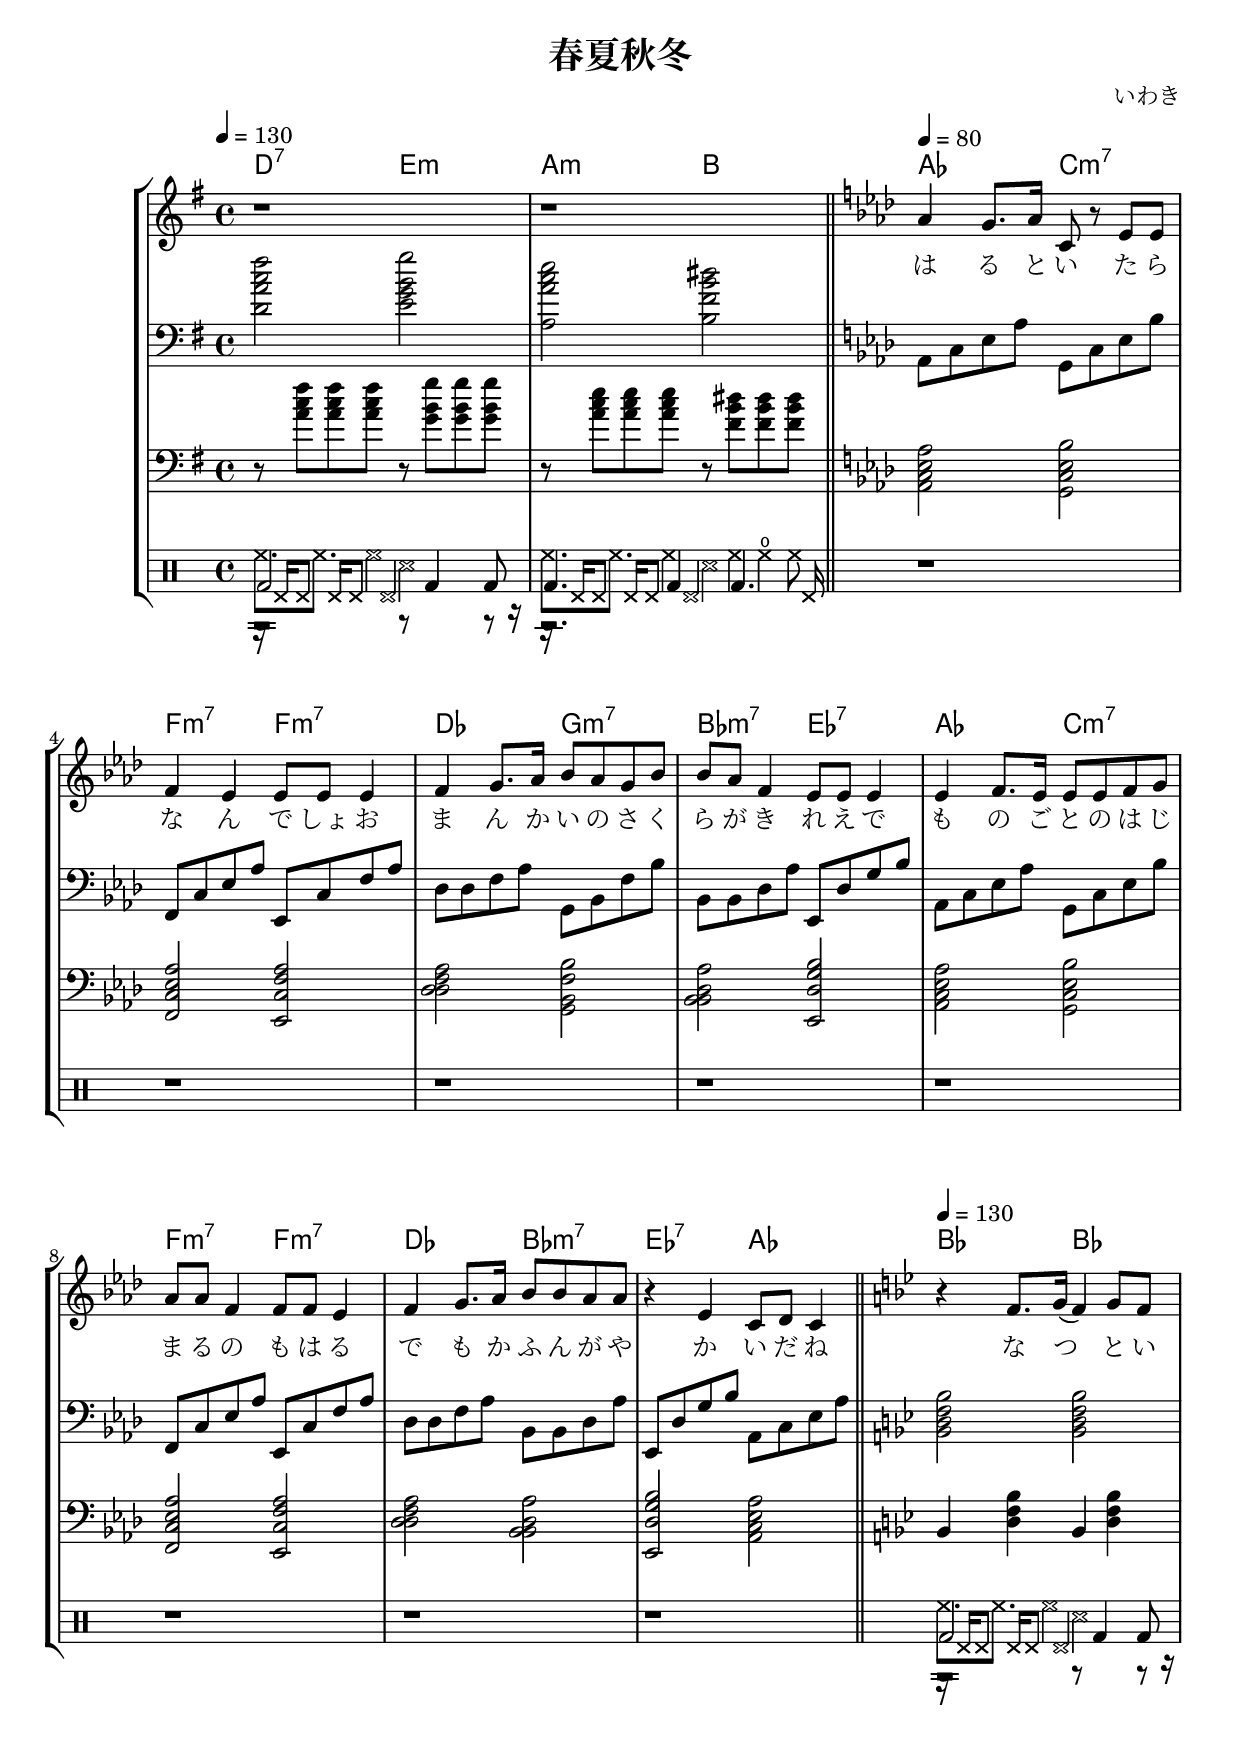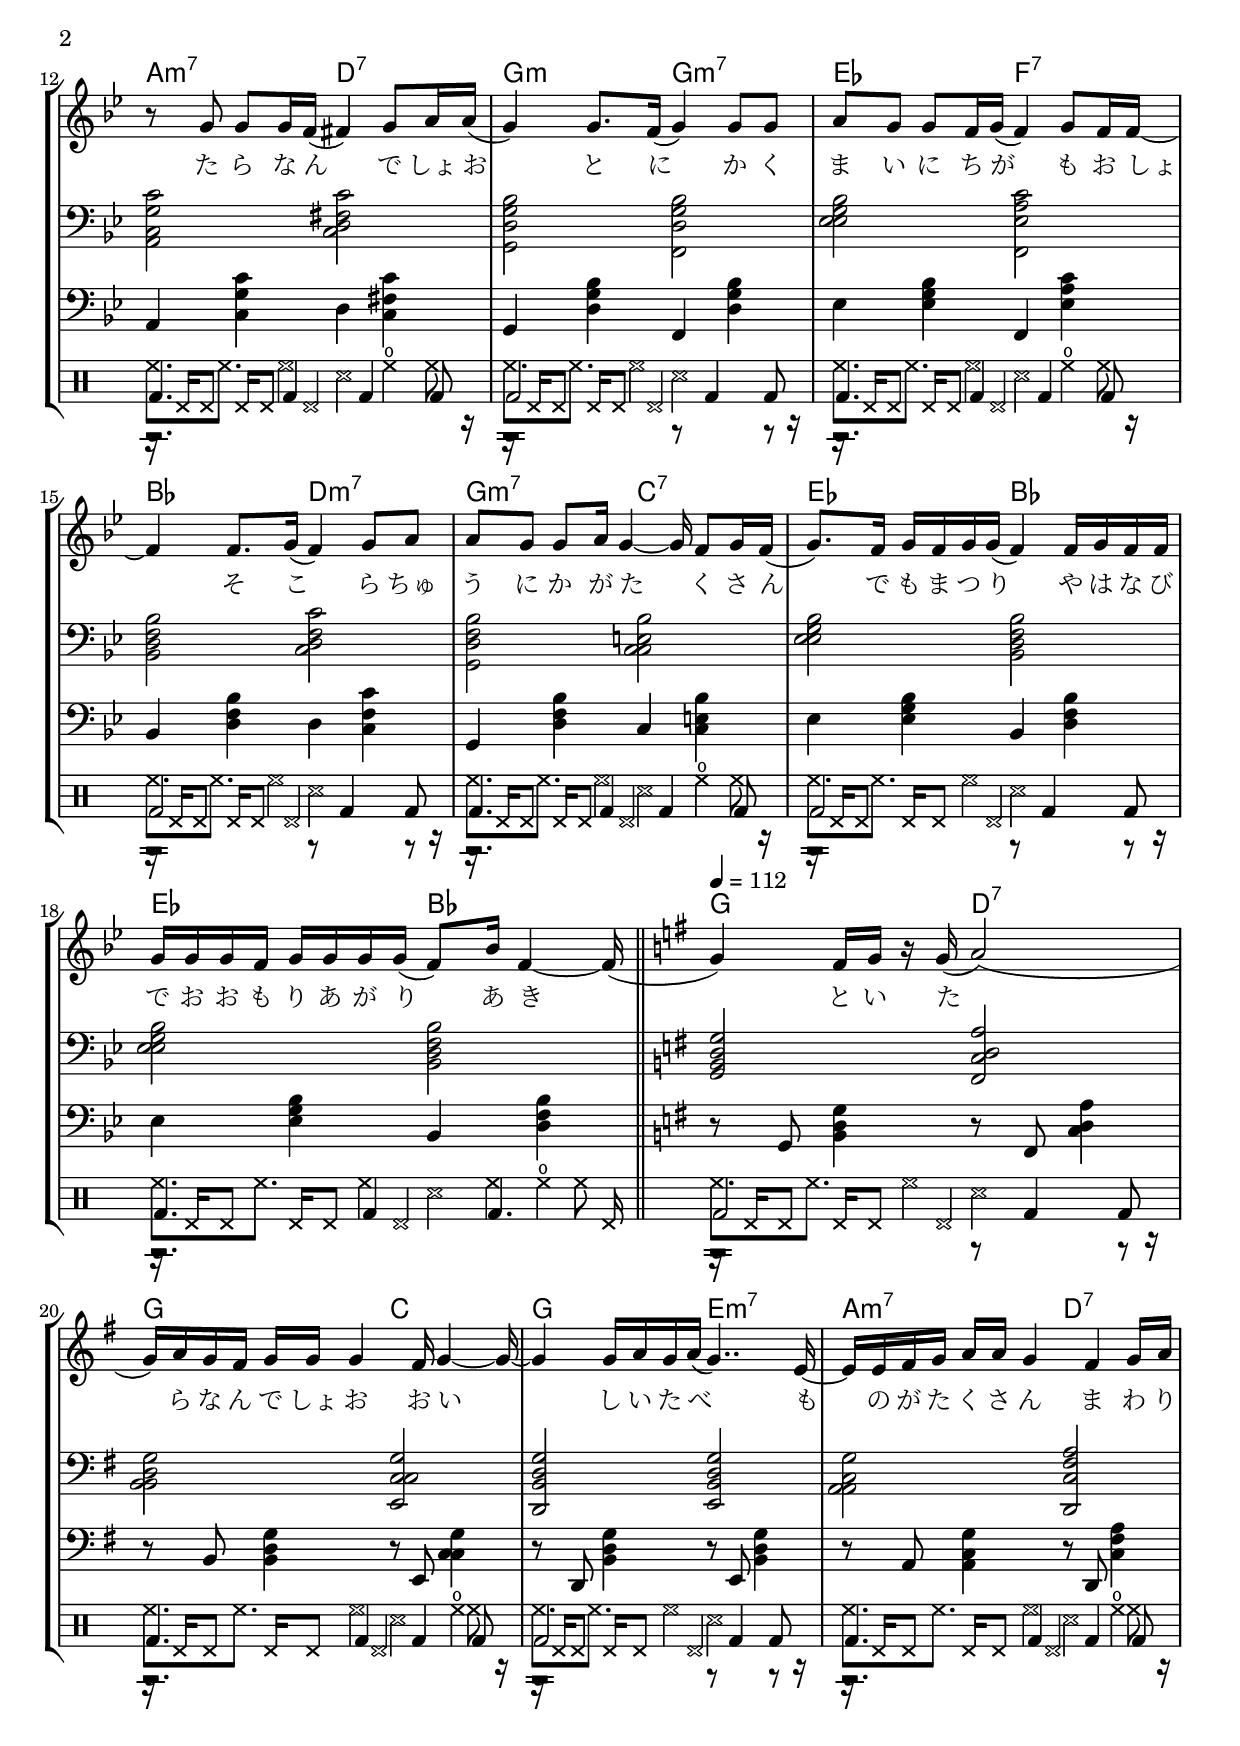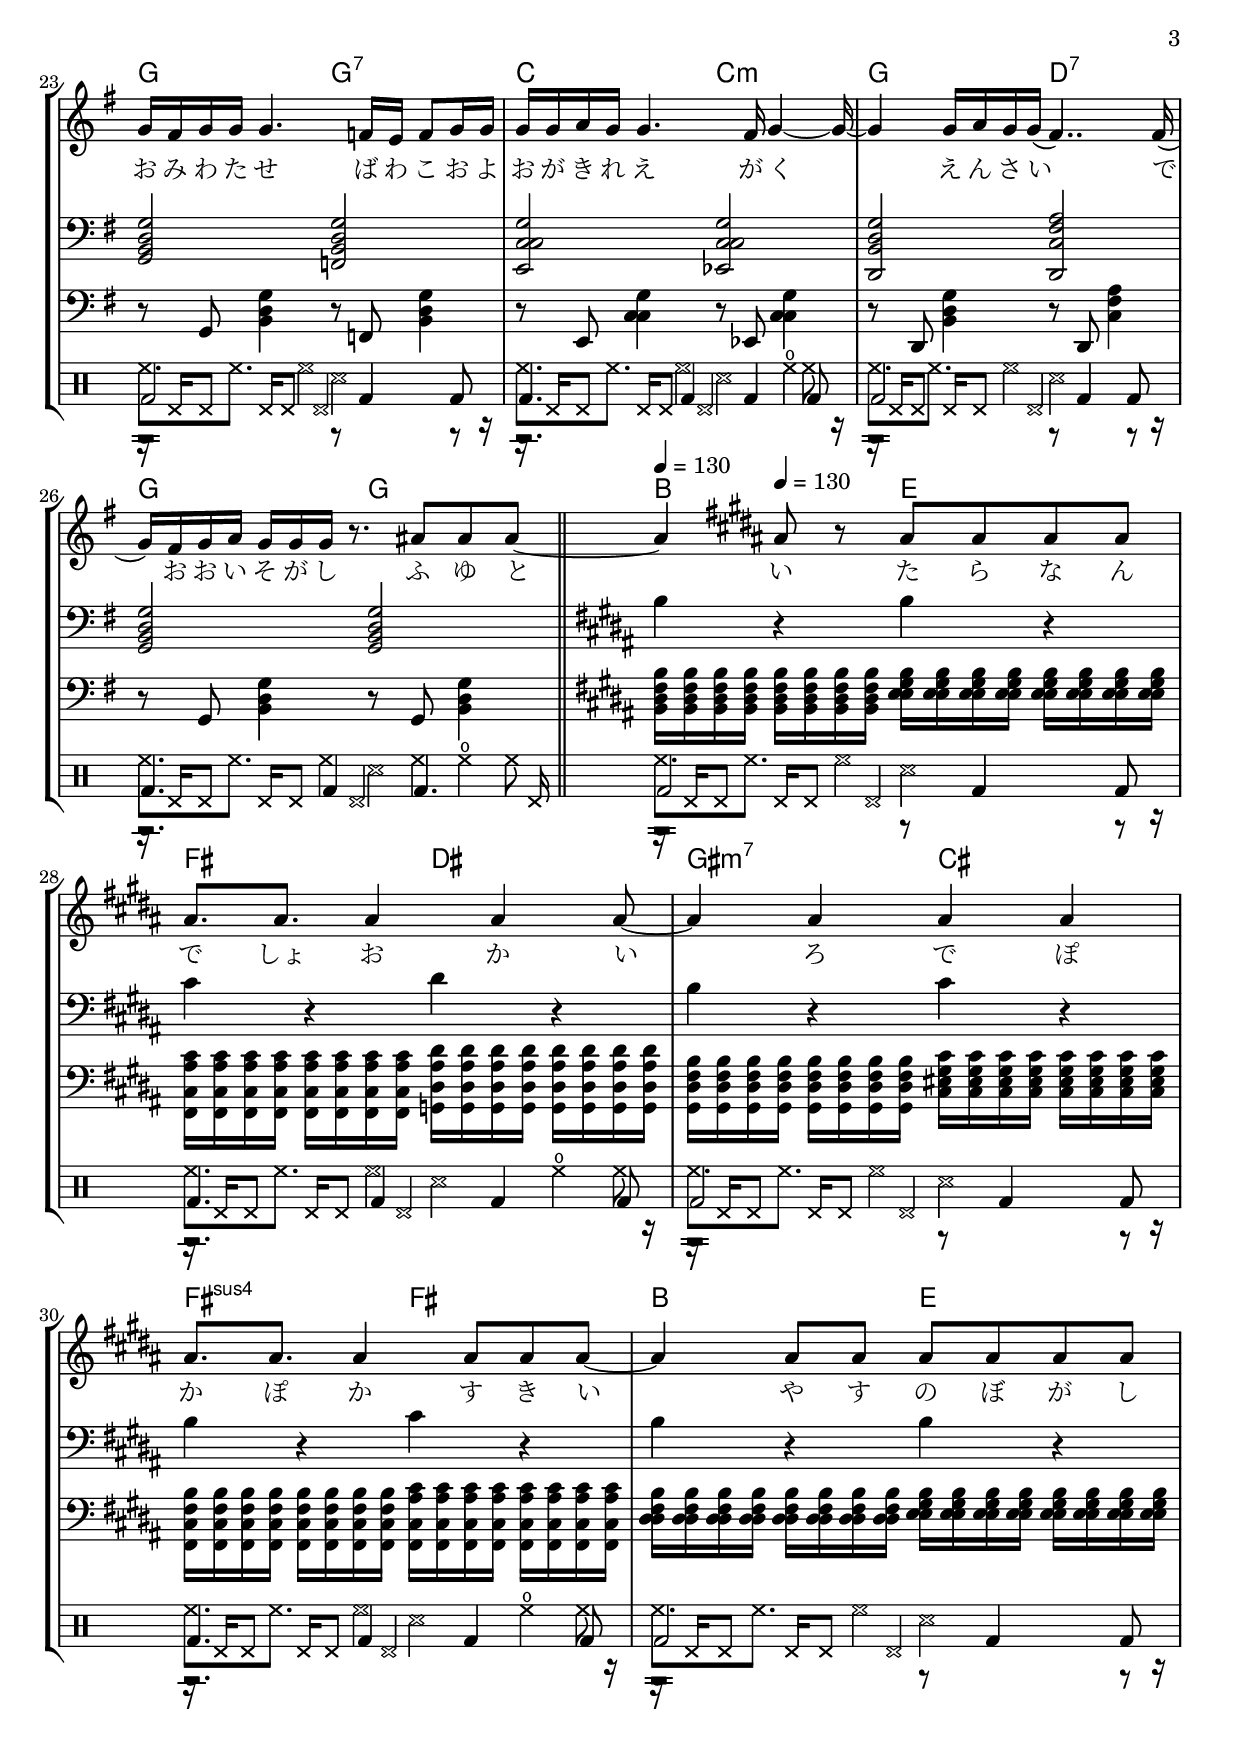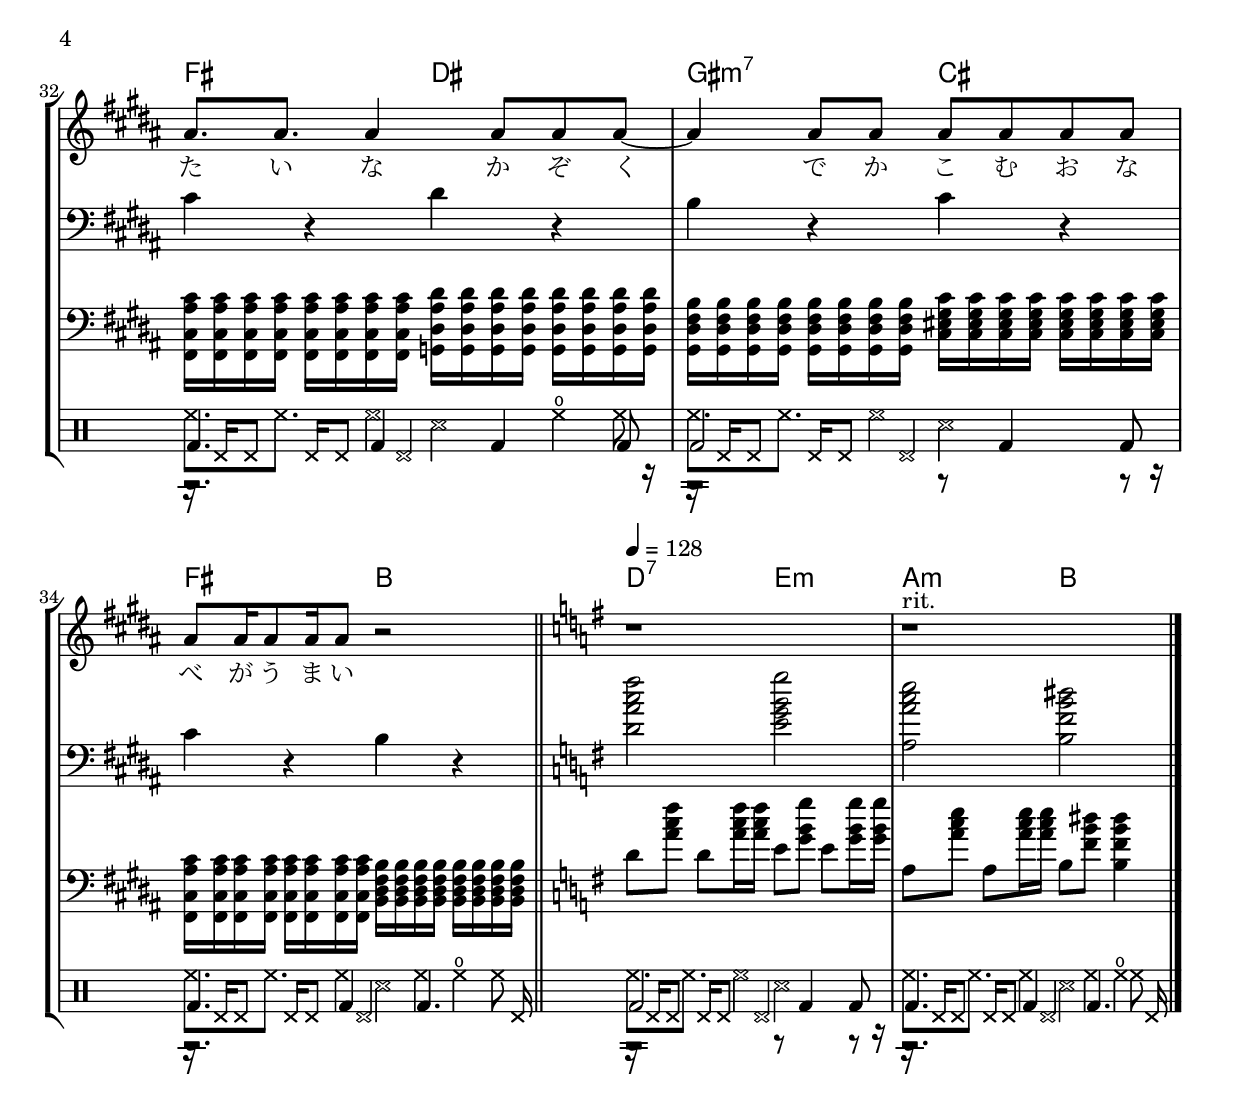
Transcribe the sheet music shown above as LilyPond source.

\version "2.12.1"

\header {
	title = \markup {春夏秋冬}
	composer = \markup \center-column {いわき}
}

harmony = \chordmode {
	d2:7 e:m a:m b 

	as c:min7 f:min7 f:min7 des g:min7 bes:min7 es:7 as c:min7 f:min7 f:min7 des bes:min7 es:7 as 

	bes bes a:min7 d:7 g:m g:min7 es f:7 bes d:min7 g:min7 c:7 es bes es bes 

	g d:7 g c g e:min7 a:min7 d:7 g g:7 c c:m g d:7 g g 

	b e fis dis gis:min7 cis fis:sus4 fis b e fis dis gis:min7 cis fis b 

	d:7 e:m a:m b 
}

melody = {
	\key g \major
	\tempo 4 = 130
	r1 | r1   
	\set Staff.midiInstrument = #"fss0.35"
		\key as \major
	\tempo 4 = 80
 as'4  g'8.  as'16  c'8  r8  es'8  es'8 
	f'4  es'4  es'8  es'8  es'4 
	f'4  g'8.  as'16  bes'8  as'8  g'8  bes'8 
	bes'8  as'8  f'4  es'8  es'8  es'4 
	es'4  f'8.  es'16  es'8  es'8  f'8  g'8 
	as'8  as'8  f'4  f'8  f'8  es'4 
	f'4  g'8.  as'16  bes'8  bes'8  as'8  as'8 
	r4  es'4  c'8  des'8  c'4
	\set Staff.midiInstrument = #"mmi0.40"
		\key bes \major
	\tempo 4 = 130
r4 f'8.  g'16  (f'4)  g'8  f'8 
	r8  g'8  g'8  g'16  f'16  (fis'4)  g'8  a'16  a'16 
	(g'4)  g'8.  f'16  (g'4)  g'8  g'8 
	a'8  g'8  g'8  f'16  g'16  (f'4)  g'8  f'16  f'16~ 
	f'4  f'8.  g'16  (f'4)  g'8  a'8 
	a'8  g'8  g'8  a'16  g'4~g'16  f'8  g'16  f'16 
	(g'8.)  f'16  g'16  f'16  g'16  g'16  (f'4)  f'16  g'16  f'16  f'16 
	g'16  g'16  g'16  f'16  g'16  g'16  g'16  g'16  (f'8)  	\set Staff.midiInstrument = #"mmi0.42"
	bes'16  f'4~f'16 
	(	\key g \major
	\tempo 4 = 112
g'4)  fis'16  g'16  r16  g'16  (a'2) 
	(g'16)  a'16  g'16  fis'16  g'16  g'16  g'4  fis'16  g'4~g'16~ 
	g'4  g'16  a'16  g'16  a'16  (g'4..)  e'16~ 
	e'16  e'16  fis'16  g'16  a'16  a'16  g'4  fis'4  g'16  a'16 
	g'16  fis'16  g'16  g'16  g'4.  f'16  e'16  f'8  g'16  g'16 
	g'16  g'16  a'16  g'16  g'4.  fis'16  g'4~g'16~ 
	g'4  g'16  a'16  g'16  g'16  (fis'4..)  fis'16 
	(g'16)  fis'16  g'16  a'16  g'16  g'16  g'16  	r8. 	\set Staff.midiInstrument = #"mmi0.38"
	ais'8  ais'8  ais'8~ 
	ais'4  	\key b \major
	\tempo 4 = 130
ais'8  r8  ais'8  ais'8  ais'8  ais'8 
	ais'8.  ais'8.  ais'4  ais'4  ais'8~ 
	ais'4  ais'4  ais'4  ais'4 
	ais'8.  ais'8.  ais'4  ais'8  ais'8  ais'8~ 
	ais'4  ais'8  ais'8  ais'8  ais'8  ais'8  ais'8 
	ais'8.  ais'8.  ais'4  ais'8  ais'8  ais'8~ 
	ais'4  ais'8  ais'8  ais'8  ais'8  ais'8  ais'8 
	ais'8  ais'16  ais'8  ais'16  ais'8  	r2 	\key g \major
	\tempo 4 = 128
	r1 | r1^"rit." \bar "|."
}

words = \lyricmode {
	
	は  る  と  い  た  ら  な  ん  で  しょ  お  ま  ん  か  い  の  さ  く  ら  が  き  れ  え  で  も  の  ご  と  の  は  じ  ま  る  の  も  は  る  で  も  か  ふ  ん  が  や  か  い  だ  ね  
	な  つ  と  い  た  ら  な  ん  で  しょ  お  と  に  か  く  ま  い  に  ち  が  も  お  しょ  そ  こ  ら  ちゅ  う  に  か  が  た  く  さ  ん  で  も  ま  つ  り  や  は  な  び  で  お  お  も  り  あ  が  り  
	あ  き  と  い  た  ら  な  ん  で  しょ  お  お  い  し  い  た  べ  も  の  が  た  く  さ  ん  ま  わ  り  お  み  わ  た  せ  ば  わ  こ  お  よ  お  が  き  れ  え  が  く  え  ん  さ  い  で  お  お  い  そ  が  し  
	ふ  ゆ  と  い  た  ら  な  ん  で  しょ  お  か  い  ろ  で  ぽ  か  ぽ  か  す  き  い  や  す  の  ぼ  が  し  た  い  な  か  ぞ  く  で  か  こ  む  お  な  べ  が  う  ま  い  
	
}

tempochange = {
	\tempo 4 = 130
	r1 | r1 \bar "||"
	\tempo 4 = 80
	r1 | r1 | r1 | r1 | r1 | r1 | r1 | r1 \bar "||"
	\tempo 4 = 130
	r1 | r1 | r1 | r1 | r1 | r1 | r1 | r1 \bar "||"
	\tempo 4 = 112
	r1 | r1 | r1 | r1 | r1 | r1 | r1 | r1 \bar "||"
	\tempo 4 = 130
	r1 | r1 | r1 | r1 | r1 | r1 | r1 | r1 \bar "||"
	\tempo 4 = 128
	r1 | \tempo 4 = 96 r2 \tempo 4 = 85 r2 \bar "|."
}

mainacc = {
	\clef bass
	\set Staff.midiInstrument = #"Brass Section"
	\key g \major
	\tempo 4 = 130
	<d' a' c'' fis''>2
	<e' g' b' g''>2
	<a a' c'' e''>2
	<b fis' b' dis''>2
	\bar "||"

	\set Staff.midiInstrument = #"Acoustic Guitar (steel)"
	\key as \major
	\tempo 4 = 80
	as,8 c8 es8 as8
	g,8 c8 es8 bes8
	f,8 c8 es8 as8
	es,8 c8 f8 as8
	des8 des8 f8 as8
	g,8 bes,8 f8 bes8
	bes,8 bes,8 des8 as8
	es,8 des8 g8 bes8
	as,8 c8 es8 as8
	g,8 c8 es8 bes8
	f,8 c8 es8 as8
	es,8 c8 f8 as8
	des8 des8 f8 as8
	bes,8 bes,8 des8 as8
	es,8 des8 g8 bes8
	as,8 c8 es8 as8
	\bar "||"

	\set Staff.midiInstrument = #"Alto Sax"
	\key bes \major
	\tempo 4 = 130
	<bes, d f bes>2
	<bes, d f bes>2
	<a, c g c'>2
	<d c fis c'>2
	<g, d g bes>2
	<f, d g bes>2
	<es es g bes>2
	<f, es a c'>2
	<bes, d f bes>2
	<d c f c'>2
	<g, d f bes>2
	<c c e bes>2
	<es es g bes>2
	<bes, d f bes>2
	<es es g bes>2
	<bes, d f bes>2
	\bar "||"

	\set Staff.midiInstrument = #"Orchestra Hit"
	\key g \major
	\tempo 4 = 112
	<g, b, d g>2
	<fis, c d a>2
	<b, b, d g>2
	<e, c c g>2
	<d, b, d g>2
	<e, b, d g>2
	<a, a, c g>2
	<d, c fis a>2
	<g, b, d g>2
	<f, b, d g>2
	<e, c c g>2
	<es, c c g>2
	<d, b, d g>2
	<d, c fis a>2
	<g, b, d g>2
	<g, b, d g>2
	\bar "||"

	\set Staff.midiInstrument = #"French horn"
	\key b \major
	\tempo 4 = 130
	b4 r4
	b4 r4
	cis'4 r4
	dis'4 r4
	b4 r4
	cis'4 r4
	b4 r4
	cis'4 r4
	b4 r4
	b4 r4
	cis'4 r4
	dis'4 r4
	b4 r4
	cis'4 r4
	cis'4 r4
	b4 r4
	\bar "||"

	\set Staff.midiInstrument = #"Alto Sax"
	\key g \major
	\tempo 4 = 128
	<d' a' c'' fis''>2
	<e' g' b' g''>2
	<a a' c'' e''>2
	<b fis' b' dis''>2
	\bar "|."
}

subacc = {
	\clef bass
	\set Staff.midiInstrument = #"Koto"
	\key g \major
	\tempo 4 = 130
	r8 <a' c'' fis''>8 <a' c'' fis''>8 <a' c'' fis''>8
	r8 <g' b' g''>8 <g' b' g''>8 <g' b' g''>8
	r8 <a' c'' e''>8 <a' c'' e''>8 <a' c'' e''>8
	r8 <fis' b' dis''>8 <fis' b' dis''>8 <fis' b' dis''>8
	\bar "||"

	\set Staff.midiInstrument = #"Electric Guitar (clean)"
	\key as \major
	\tempo 4 = 80
	<as, c es as>2
	<g, c es bes>2
	<f, c es as>2
	<es, c f as>2
	<des des f as>2
	<g, bes, f bes>2
	<bes, bes, des as>2
	<es, des g bes>2
	<as, c es as>2
	<g, c es bes>2
	<f, c es as>2
	<es, c f as>2
	<des des f as>2
	<bes, bes, des as>2
	<es, des g bes>2
	<as, c es as>2
	\bar "||"

	\set Staff.midiInstrument = #"FX 5 (brightness)"
	\key bes \major
	\tempo 4 = 130
	bes,4 <d f bes>4
	bes,4 <d f bes>4
	a,4 <c g c'>4
	d4 <c fis c'>4
	g,4 <d g bes>4
	f,4 <d g bes>4
	es4 <es g bes>4
	f,4 <es a c'>4
	bes,4 <d f bes>4
	d4 <c f c'>4
	g,4 <d f bes>4
	c4 <c e bes>4
	es4 <es g bes>4
	bes,4 <d f bes>4
	es4 <es g bes>4
	bes,4 <d f bes>4
	\bar "||"

	\set Staff.midiInstrument = #"FX 6 (goblins)"
	\key g \major
	\tempo 4 = 112
	r8 g, <b, d g>4
	r8 fis, <c d a>4
	r8 b, <b, d g>4
	r8 e, <c c g>4
	r8 d, <b, d g>4
	r8 e, <b, d g>4
	r8 a, <a, c g>4
	r8 d, <c fis a>4
	r8 g, <b, d g>4
	r8 f, <b, d g>4
	r8 e, <c c g>4
	r8 es, <c c g>4
	r8 d, <b, d g>4
	r8 d, <c fis a>4
	r8 g, <b, d g>4
	r8 g, <b, d g>4
	\bar "||"

	\set Staff.midiInstrument = #"Pad 3 (polysynth)"
	\key b \major
	\tempo 4 = 130
	<b, dis fis b>16 <b, dis fis b>16 <b, dis fis b>16 <b, dis fis b>16 <b, dis fis b>16 <b, dis fis b>16 <b, dis fis b>16 <b, dis fis b>16
	 <e e gis b>16 <e e gis b>16 <e e gis b>16 <e e gis b>16 <e e gis b>16 <e e gis b>16 <e e gis b>16 <e e gis b>16
	 <fis, cis ais cis'>16 <fis, cis ais cis'>16 <fis, cis ais cis'>16 <fis, cis ais cis'>16 <fis, cis ais cis'>16 <fis, cis ais cis'>16 <fis, cis ais cis'>16 <fis, cis ais cis'>16
	 <g, dis ais dis'>16 <g, dis ais dis'>16 <g, dis ais dis'>16 <g, dis ais dis'>16 <g, dis ais dis'>16 <g, dis ais dis'>16 <g, dis ais dis'>16 <g, dis ais dis'>16
	 <gis, dis fis b>16 <gis, dis fis b>16 <gis, dis fis b>16 <gis, dis fis b>16 <gis, dis fis b>16 <gis, dis fis b>16 <gis, dis fis b>16 <gis, dis fis b>16
	 <eis cis gis cis'>16 <eis cis gis cis'>16 <eis cis gis cis'>16 <eis cis gis cis'>16 <eis cis gis cis'>16 <eis cis gis cis'>16 <eis cis gis cis'>16 <eis cis gis cis'>16
	 <fis, cis fis b>16 <fis, cis fis b>16 <fis, cis fis b>16 <fis, cis fis b>16 <fis, cis fis b>16 <fis, cis fis b>16 <fis, cis fis b>16 <fis, cis fis b>16
	 <fis, cis ais cis'>16 <fis, cis ais cis'>16 <fis, cis ais cis'>16 <fis, cis ais cis'>16 <fis, cis ais cis'>16 <fis, cis ais cis'>16 <fis, cis ais cis'>16 <fis, cis ais cis'>16
	 <dis dis fis b>16 <dis dis fis b>16 <dis dis fis b>16 <dis dis fis b>16 <dis dis fis b>16 <dis dis fis b>16 <dis dis fis b>16 <dis dis fis b>16
	 <e e gis b>16 <e e gis b>16 <e e gis b>16 <e e gis b>16 <e e gis b>16 <e e gis b>16 <e e gis b>16 <e e gis b>16
	 <fis, cis ais cis'>16 <fis, cis ais cis'>16 <fis, cis ais cis'>16 <fis, cis ais cis'>16 <fis, cis ais cis'>16 <fis, cis ais cis'>16 <fis, cis ais cis'>16 <fis, cis ais cis'>16
	 <g, dis ais dis'>16 <g, dis ais dis'>16 <g, dis ais dis'>16 <g, dis ais dis'>16 <g, dis ais dis'>16 <g, dis ais dis'>16 <g, dis ais dis'>16 <g, dis ais dis'>16
	 <gis, dis fis b>16 <gis, dis fis b>16 <gis, dis fis b>16 <gis, dis fis b>16 <gis, dis fis b>16 <gis, dis fis b>16 <gis, dis fis b>16 <gis, dis fis b>16
	 <eis cis gis cis'>16 <eis cis gis cis'>16 <eis cis gis cis'>16 <eis cis gis cis'>16 <eis cis gis cis'>16 <eis cis gis cis'>16 <eis cis gis cis'>16 <eis cis gis cis'>16
	 <fis, cis ais cis'>16 <fis, cis ais cis'>16 <fis, cis ais cis'>16 <fis, cis ais cis'>16 <fis, cis ais cis'>16 <fis, cis ais cis'>16 <fis, cis ais cis'>16 <fis, cis ais cis'>16
	 <b, dis fis b>16 <b, dis fis b>16 <b, dis fis b>16 <b, dis fis b>16 <b, dis fis b>16 <b, dis fis b>16 <b, dis fis b>16 <b, dis fis b>16
	\bar "||"

	\set Staff.midiInstrument = #"Tinkle Bell"
	\key g \major
	\tempo 4 = 128
	d'8 <a' c'' fis''> d' <a' c'' fis''>16 <a' c'' fis''>
	e'8 <g' b' g''> e' <g' b' g''>16 <g' b' g''>
	a8 <a' c'' e''> a <a' c'' e''>16 <a' c'' e''>
	b8 <fis' b' dis''>8 <b fis' b' dis''>4
	\bar "|."
}

percA = {
	\drummode {
	r1  |r2. hho4  \bar "||"
	r1 |r1 |r1 |r1 |r1 |r1 |r1 |r1 \bar "||"
	r1  |r2. hho4  |r1  |r2. hho4  |r1  |r2. hho4  |r1  |r2. hho4  \bar "||"
	r1  |r2. hho4  |r1  |r2. hho4  |r1  |r2. hho4  |r1  |r2. hho4  \bar "||"
	r1  |r2. hho4  |r1  |r2. hho4  |r1  |r2. hho4  |r1  |r2. hho4  \bar "||"
	r1  |r2. hho4  \bar "|."
	}
}

percB = {
	\drummode {
	r16 hhp16 hhp8 hhp16 hhp8 hhp2 r16  |r16 hhp16 hhp8 hhp16 hhp8 hhp2 hhp16  \bar "||"
	r1 |r1 |r1 |r1 |r1 |r1 |r1 |r1 \bar "||"
	r16 hhp16 hhp8 hhp16 hhp8 hhp2 r16  |r16 hhp16 hhp8 hhp16 hhp8 hhp2 r16  |r16 hhp16 hhp8 hhp16 hhp8 hhp2 r16  |r16 hhp16 hhp8 hhp16 hhp8 hhp2 r16  |r16 hhp16 hhp8 hhp16 hhp8 hhp2 r16  |r16 hhp16 hhp8 hhp16 hhp8 hhp2 r16  |r16 hhp16 hhp8 hhp16 hhp8 hhp2 r16  |r16 hhp16 hhp8 hhp16 hhp8 hhp2 hhp16  \bar "||"
	r16 hhp16 hhp8 hhp16 hhp8 hhp2 r16  |r16 hhp16 hhp8 hhp16 hhp8 hhp2 r16  |r16 hhp16 hhp8 hhp16 hhp8 hhp2 r16  |r16 hhp16 hhp8 hhp16 hhp8 hhp2 r16  |r16 hhp16 hhp8 hhp16 hhp8 hhp2 r16  |r16 hhp16 hhp8 hhp16 hhp8 hhp2 r16  |r16 hhp16 hhp8 hhp16 hhp8 hhp2 r16  |r16 hhp16 hhp8 hhp16 hhp8 hhp2 hhp16  \bar "||"
	r16 hhp16 hhp8 hhp16 hhp8 hhp2 r16  |r16 hhp16 hhp8 hhp16 hhp8 hhp2 r16  |r16 hhp16 hhp8 hhp16 hhp8 hhp2 r16  |r16 hhp16 hhp8 hhp16 hhp8 hhp2 r16  |r16 hhp16 hhp8 hhp16 hhp8 hhp2 r16  |r16 hhp16 hhp8 hhp16 hhp8 hhp2 r16  |r16 hhp16 hhp8 hhp16 hhp8 hhp2 r16  |r16 hhp16 hhp8 hhp16 hhp8 hhp2 hhp16  \bar "||"
	r16 hhp16 hhp8 hhp16 hhp8 hhp2 r16  |r16 hhp16 hhp8 hhp16 hhp8 hhp2 hhp16  \bar "|."
	}
}

percC = {
	\drummode {
	hh8. hh8. hh2 r8  |hh8. hh8. hh4 hh4 hh8  \bar "||"
	r1 |r1 |r1 |r1 |r1 |r1 |r1 |r1 \bar "||"
	hh8. hh8. hh2 r8  |hh8. hh8. hh2 hh8  |hh8. hh8. hh2 r8  |hh8. hh8. hh2 hh8  |hh8. hh8. hh2 r8  |hh8. hh8. hh2 hh8  |hh8. hh8. hh2 r8  |hh8. hh8. hh4 hh4 hh8  \bar "||"
	hh8. hh8. hh2 r8  |hh8. hh8. hh2 hh8  |hh8. hh8. hh2 r8  |hh8. hh8. hh2 hh8  |hh8. hh8. hh2 r8  |hh8. hh8. hh2 hh8  |hh8. hh8. hh2 r8  |hh8. hh8. hh4 hh4 hh8  \bar "||"
	hh8. hh8. hh2 r8  |hh8. hh8. hh2 hh8  |hh8. hh8. hh2 r8  |hh8. hh8. hh2 hh8  |hh8. hh8. hh2 r8  |hh8. hh8. hh2 hh8  |hh8. hh8. hh2 r8  |hh8. hh8. hh4 hh4 hh8  \bar "||"
	hh8. hh8. hh2 r8  |hh8. hh8. hh4 hh4 hh8  \bar "|."
	}
}

percD = {
	\drummode {
	r2 ss2  |r2 ss2  \bar "||"
	r1 |r1 |r1 |r1 |r1 |r1 |r1 |r1 \bar "||"
	r2 ss2  |r2 ss2  |r2 ss2  |r2 ss2  |r2 ss2  |r2 ss2  |r2 ss2  |r2 ss2  \bar "||"
	r2 ss2  |r2 ss2  |r2 ss2  |r2 ss2  |r2 ss2  |r2 ss2  |r2 ss2  |r2 ss2  \bar "||"
	r2 ss2  |r2 ss2  |r2 ss2  |r2 ss2  |r2 ss2  |r2 ss2  |r2 ss2  |r2 ss2  \bar "||"
	r2 ss2  |r2 ss2  \bar "|."
	}
}

percE = {
	\drummode {
	bd2 r8 bd4 bd8  |bd4. bd4 bd4.  \bar "||"
	r1 |r1 |r1 |r1 |r1 |r1 |r1 |r1 \bar "||"
	bd2 r8 bd4 bd8  |bd4. bd4 bd4 bd8  |bd2 r8 bd4 bd8  |bd4. bd4 bd4 bd8  |bd2 r8 bd4 bd8  |bd4. bd4 bd4 bd8  |bd2 r8 bd4 bd8  |bd4. bd4 bd4.  \bar "||"
	bd2 r8 bd4 bd8  |bd4. bd4 bd4 bd8  |bd2 r8 bd4 bd8  |bd4. bd4 bd4 bd8  |bd2 r8 bd4 bd8  |bd4. bd4 bd4 bd8  |bd2 r8 bd4 bd8  |bd4. bd4 bd4.  \bar "||"
	bd2 r8 bd4 bd8  |bd4. bd4 bd4 bd8  |bd2 r8 bd4 bd8  |bd4. bd4 bd4 bd8  |bd2 r8 bd4 bd8  |bd4. bd4 bd4 bd8  |bd2 r8 bd4 bd8  |bd4. bd4 bd4.  \bar "||"
	bd2 r8 bd4 bd8  |bd4. bd4 bd4.  \bar "|."
	}
}

\score {
	<<
		\new StaffGroup <<
			\new ChordNames {\harmony}
			\new Voice = "melody" {\melody}
			\new Lyrics \lyricsto "melody" \words
			\new Staff = "mainacc" {\mainacc}
			\new Staff = "subacc" {\subacc}
			\new DrumStaff <<
				\new DrumVoice {\percA}
				\new DrumVoice {\percB}
				\new DrumVoice {\percC}
				\new DrumVoice {\percD}
				\new DrumVoice {\percE}
			>>
		>>
	>>
	\layout { }
}
